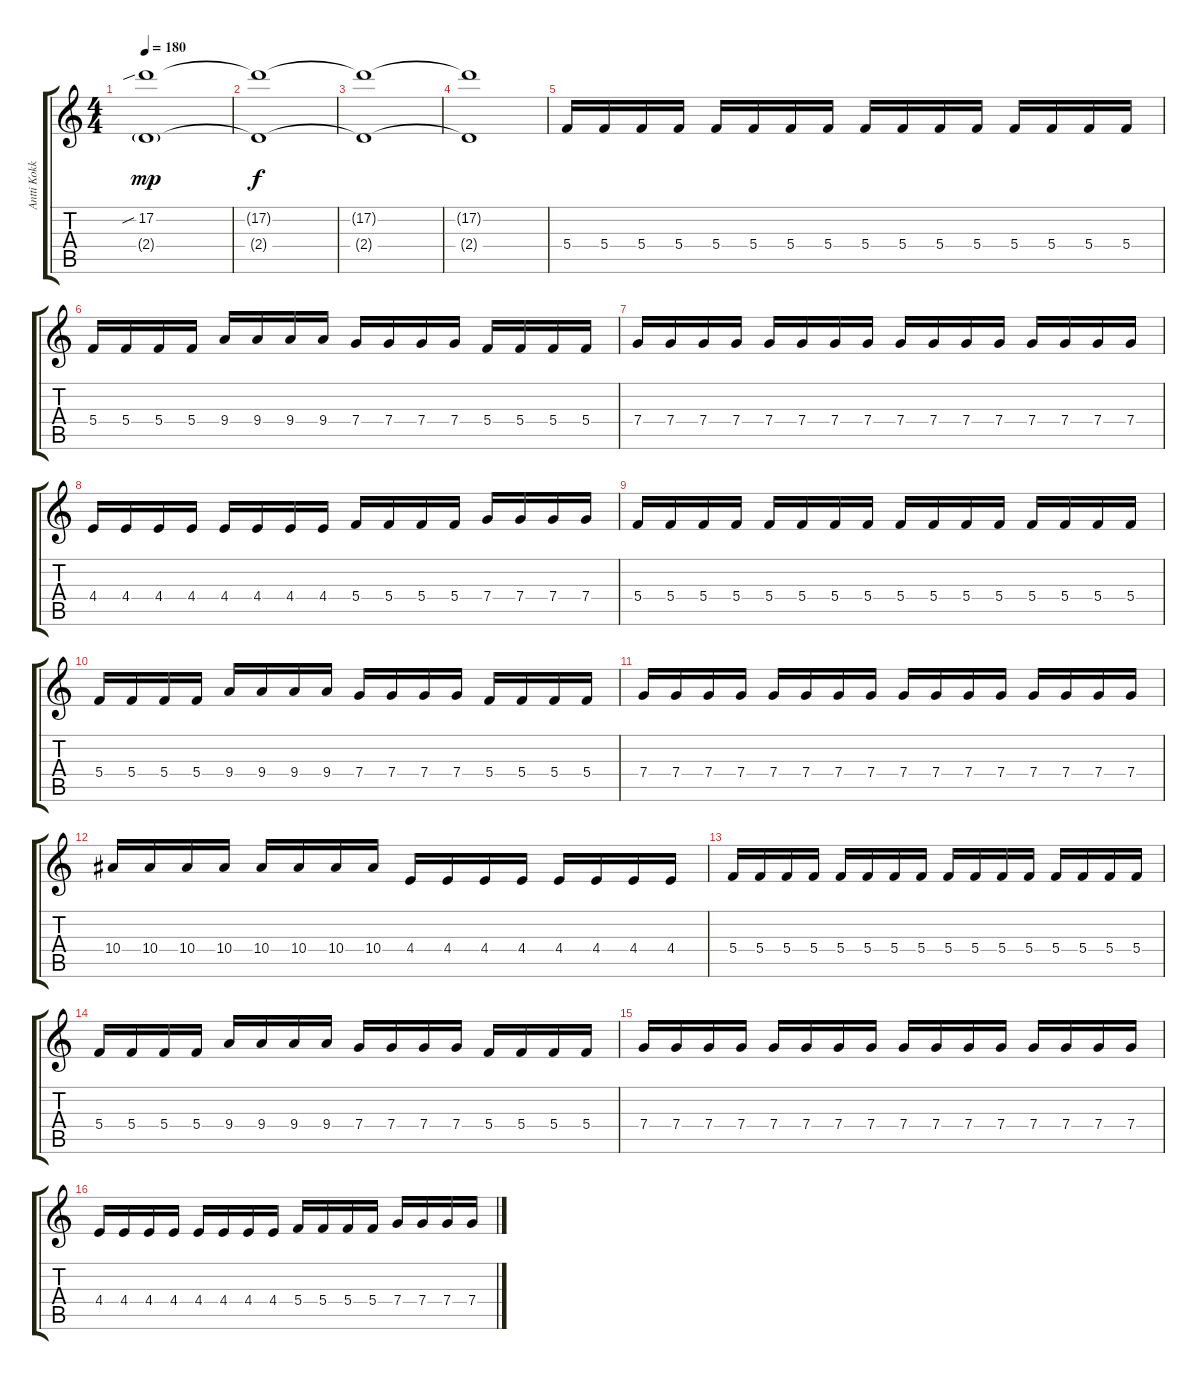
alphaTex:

\track ("Antti Kokko - Lead Guitar" "Antti Kokk") {instrument distortionguitar}
\staff {score tabs}
\tuning (D4 A3 F3 C3 G2 D2) {hide}
\ts (4 4)
\tempo 180
\clef g2
\ks c
(17.2{sib} 2.4{g}).1{dy mp} |
(17.2{t} 2.4{t}).1{dy f} |
(17.2{t} 2.4{t}).1 |
(17.2{t} 2.4{t}).1 |
\section ("" "")
5.4.16 5.4.16 5.4.16 5.4.16 5.4.16 5.4.16 5.4.16 5.4.16 5.4.16 5.4.16 5.4.16 5.4.16 5.4.16 5.4.16 5.4.16 5.4.16 |
5.4.16 5.4.16 5.4.16 5.4.16 9.4.16 9.4.16 9.4.16 9.4.16 7.4.16 7.4.16 7.4.16 7.4.16 5.4.16 5.4.16 5.4.16 5.4.16 |
7.4.16 7.4.16 7.4.16 7.4.16 7.4.16 7.4.16 7.4.16 7.4.16 7.4.16 7.4.16 7.4.16 7.4.16 7.4.16 7.4.16 7.4.16 7.4.16 |
4.4.16 4.4.16 4.4.16 4.4.16 4.4.16 4.4.16 4.4.16 4.4.16 5.4.16 5.4.16 5.4.16 5.4.16 7.4.16 7.4.16 7.4.16 7.4.16 |
5.4.16 5.4.16 5.4.16 5.4.16 5.4.16 5.4.16 5.4.16 5.4.16 5.4.16 5.4.16 5.4.16 5.4.16 5.4.16 5.4.16 5.4.16 5.4.16 |
5.4.16 5.4.16 5.4.16 5.4.16 9.4.16 9.4.16 9.4.16 9.4.16 7.4.16 7.4.16 7.4.16 7.4.16 5.4.16 5.4.16 5.4.16 5.4.16 |
7.4.16 7.4.16 7.4.16 7.4.16 7.4.16 7.4.16 7.4.16 7.4.16 7.4.16 7.4.16 7.4.16 7.4.16 7.4.16 7.4.16 7.4.16 7.4.16 |
10.4.16 10.4.16 10.4.16 10.4.16 10.4.16 10.4.16 10.4.16 10.4.16 4.4.16 4.4.16 4.4.16 4.4.16 4.4.16 4.4.16 4.4.16 4.4.16 |
5.4.16 5.4.16 5.4.16 5.4.16 5.4.16 5.4.16 5.4.16 5.4.16 5.4.16 5.4.16 5.4.16 5.4.16 5.4.16 5.4.16 5.4.16 5.4.16 |
5.4.16 5.4.16 5.4.16 5.4.16 9.4.16 9.4.16 9.4.16 9.4.16 7.4.16 7.4.16 7.4.16 7.4.16 5.4.16 5.4.16 5.4.16 5.4.16 |
7.4.16 7.4.16 7.4.16 7.4.16 7.4.16 7.4.16 7.4.16 7.4.16 7.4.16 7.4.16 7.4.16 7.4.16 7.4.16 7.4.16 7.4.16 7.4.16 |
4.4.16 4.4.16 4.4.16 4.4.16 4.4.16 4.4.16 4.4.16 4.4.16 5.4.16 5.4.16 5.4.16 5.4.16 7.4.16 7.4.16 7.4.16 7.4.16
